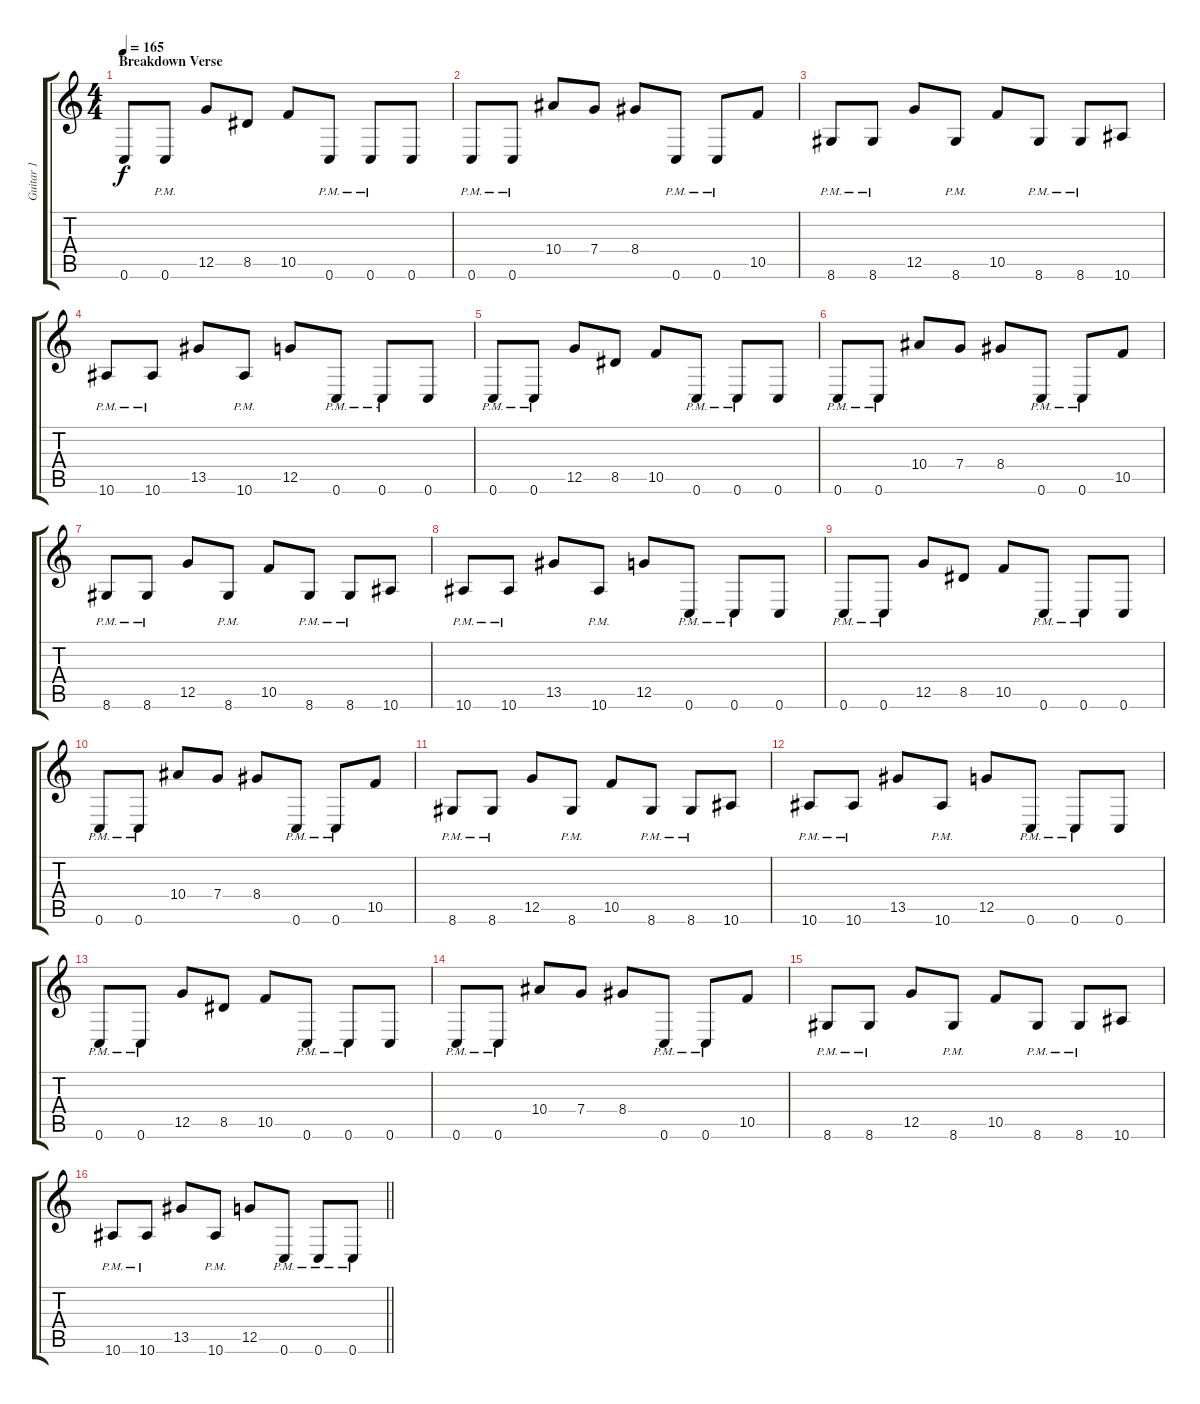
\track ("Guitar 1" "Guitar 1") {instrument distortionguitar}
\staff {score tabs}
\tuning (D4 A3 F3 C3 G2 C2) {hide}
\ts (4 4)
\section ("" "Breakdown Verse")
\tempo 165
\clef g2
\ks c
0.6.8{dy f} 0.6{pm}.8 12.5.8 8.5.8 10.5.8 0.6{pm}.8 0.6{pm}.8 0.6.8 |
0.6{pm}.8 0.6{pm}.8 10.4.8 7.4.8 8.4.8 0.6{pm}.8 0.6{pm}.8 10.5.8 |
8.6{pm}.8 8.6{pm}.8 12.5.8 8.6{pm}.8 10.5.8 8.6{pm}.8 8.6{pm}.8 10.6.8 |
10.6{pm}.8 10.6{pm}.8 13.5.8 10.6{pm}.8 12.5.8 0.6{pm}.8 0.6{pm}.8 0.6.8 |
0.6{pm}.8 0.6{pm}.8 12.5.8 8.5.8 10.5.8 0.6{pm}.8 0.6{pm}.8 0.6.8 |
0.6{pm}.8 0.6{pm}.8 10.4.8 7.4.8 8.4.8 0.6{pm}.8 0.6{pm}.8 10.5.8 |
8.6{pm}.8 8.6{pm}.8 12.5.8 8.6{pm}.8 10.5.8 8.6{pm}.8 8.6{pm}.8 10.6.8 |
10.6{pm}.8 10.6{pm}.8 13.5.8 10.6{pm}.8 12.5.8 0.6{pm}.8 0.6{pm}.8 0.6.8 |
0.6{pm}.8 0.6{pm}.8 12.5.8 8.5.8 10.5.8 0.6{pm}.8 0.6{pm}.8 0.6.8 |
0.6{pm}.8 0.6{pm}.8 10.4.8 7.4.8 8.4.8 0.6{pm}.8 0.6{pm}.8 10.5.8 |
8.6{pm}.8 8.6{pm}.8 12.5.8 8.6{pm}.8 10.5.8 8.6{pm}.8 8.6{pm}.8 10.6.8 |
10.6{pm}.8 10.6{pm}.8 13.5.8 10.6{pm}.8 12.5.8 0.6{pm}.8 0.6{pm}.8 0.6.8 |
0.6{pm}.8 0.6{pm}.8 12.5.8 8.5.8 10.5.8 0.6{pm}.8 0.6{pm}.8 0.6.8 |
0.6{pm}.8 0.6{pm}.8 10.4.8 7.4.8 8.4.8 0.6{pm}.8 0.6{pm}.8 10.5.8 |
8.6{pm}.8 8.6{pm}.8 12.5.8 8.6{pm}.8 10.5.8 8.6{pm}.8 8.6{pm}.8 10.6.8 |
\barLineRight lightlight
10.6{pm}.8 10.6{pm}.8 13.5.8 10.6{pm}.8 12.5.8 0.6{pm}.8 0.6{pm}.8 0.6{pm}.8
